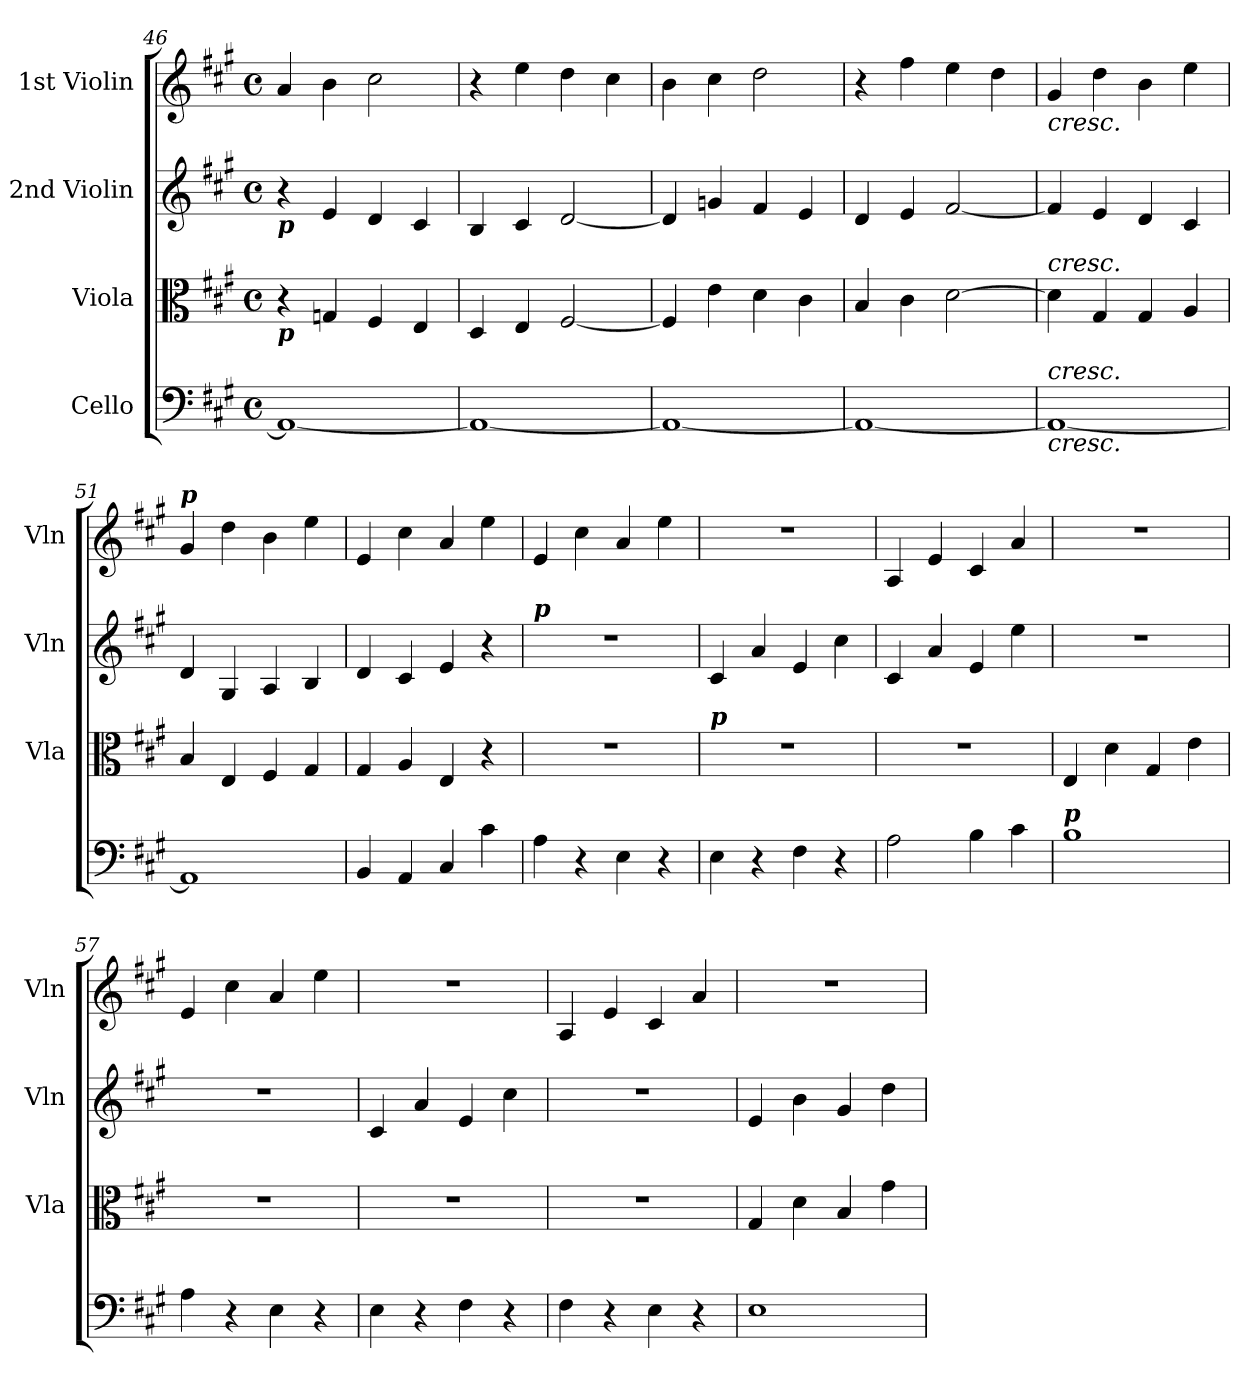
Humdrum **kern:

**kern	**kern	**kern	**kern
*part4	*part3	*part2	*part1
*staff4	*staff3	*staff2	*staff1
*I"Cello	*I"Viola	*I"2nd Violin	*I"1st Violin
*	*I'Vla	*I'Vln	*I'Vln
*clefF4	*clefC3	*clefG2	*clefG2
*k[f#c#g#]	*k[f#c#g#]	*k[f#c#g#]	*k[f#c#g#]
*A:	*A:	*A:	*A:
*M4/4	*M4/4	*M4/4	*M4/4
*met(c)	*met(c)	*met(c)	*met(c)
=46	=46	=46	=46
!	!	!LO:TX:b:Bi:t=p	!
!	!LO:TX:b:Bi:t=p	!	!
1AA_	4r	4r	4a/
.	4Gn/	4e/	4b\
.	4F#/	4d/	2cc#\
.	4E/	4c#/	.
!!LO:LB:g=z
=47	=47	=47	=47
1AA_	4D/	4B/	4r
.	4E/	4c#/	4ee\
.	[2F#/	[2d/	4dd\
.	.	.	4cc#\
=48	=48	=48	=48
1AA_	4F#/]	4d/]	4b\
.	4e\	4gn/	4cc#\
.	4d\	4f#/	2dd\
.	4c#\	4e/	.
=49	=49	=49	=49
1AA_	4B/	4d/	4r
.	4c#\	4e/	4ff#\
.	[2d\	[2f#/	4ee\
.	.	.	4dd\
=50	=50	=50	=50
!	!	!	!LO:TX:b:i:t=cresc.
!	!LO:TX:a:i:t=cresc.	!	!
!LO:TX:a:i:t=cresc.	!	!	!
!LO:TX:b:i:t=cresc.	!	!	!
1AA_	4d\]	4f#/]	4g#/
.	4G#/	4e/	4dd\
.	4G#/	4d/	4b\
.	4A/	4c#/	4ee\
=51	=51	=51	=51
!	!	!	!LO:TX:a:Bi:t=p
1AA]	4B/	4d/	4g#/
.	4E/	4G#/	4dd\
.	4F#/	4A/	4b\
.	4G#/	4B/	4ee\
!!LO:PB:g=z
=52	=52	=52	=52
4BB/	4G#/	4d/	4e/
4AA/	4A/	4c#/	4cc#\
4C#/	4E/	4e/	4a/
4c#\	4r	4r	4ee\
!!LO:LB:g=z
=53	=53	=53	=53
!	!	!LO:TX:a:Bi:t=p	!
4A\	1r	1r	4e/
4r	.	.	4cc#\
4E\	.	.	4a/
4r	.	.	4ee\
=54	=54	=54	=54
!	!LO:TX:a:Bi:t=p	!	!
4E\	1r	4c#/	1r
4r	.	4a/	.
4F#\	.	4e/	.
4r	.	4cc#\	.
=55	=55	=55	=55
2A\	1r	4c#/	4A/
.	.	4a/	4e/
4B\	.	4e/	4c#/
4c#\	.	4ee\	4a/
=56	=56	=56	=56
!LO:TX:a:Bi:t=p	!	!	!
1B	4E/	1r	1r
.	4d\	.	.
.	4G#/	.	.
.	4e\	.	.
=57	=57	=57	=57
4A\	1r	1r	4e/
4r	.	.	4cc#\
4E\	.	.	4a/
4r	.	.	4ee\
=58	=58	=58	=58
4E\	1r	4c#/	1r
4r	.	4a/	.
4F#\	.	4e/	.
4r	.	4cc#\	.
!!LO:PB:g=z
=59	=59	=59	=59
4F#\	1r	1r	4A/
4r	.	.	4e/
4E\	.	.	4c#/
4r	.	.	4a/
=60	=60	=60	=60
1E	4G#/	4e/	1r
.	4d\	4b\	.
.	4B/	4g#/	.
.	4g#\	4dd\	.
=	=	=	=
*-	*-	*-	*-
